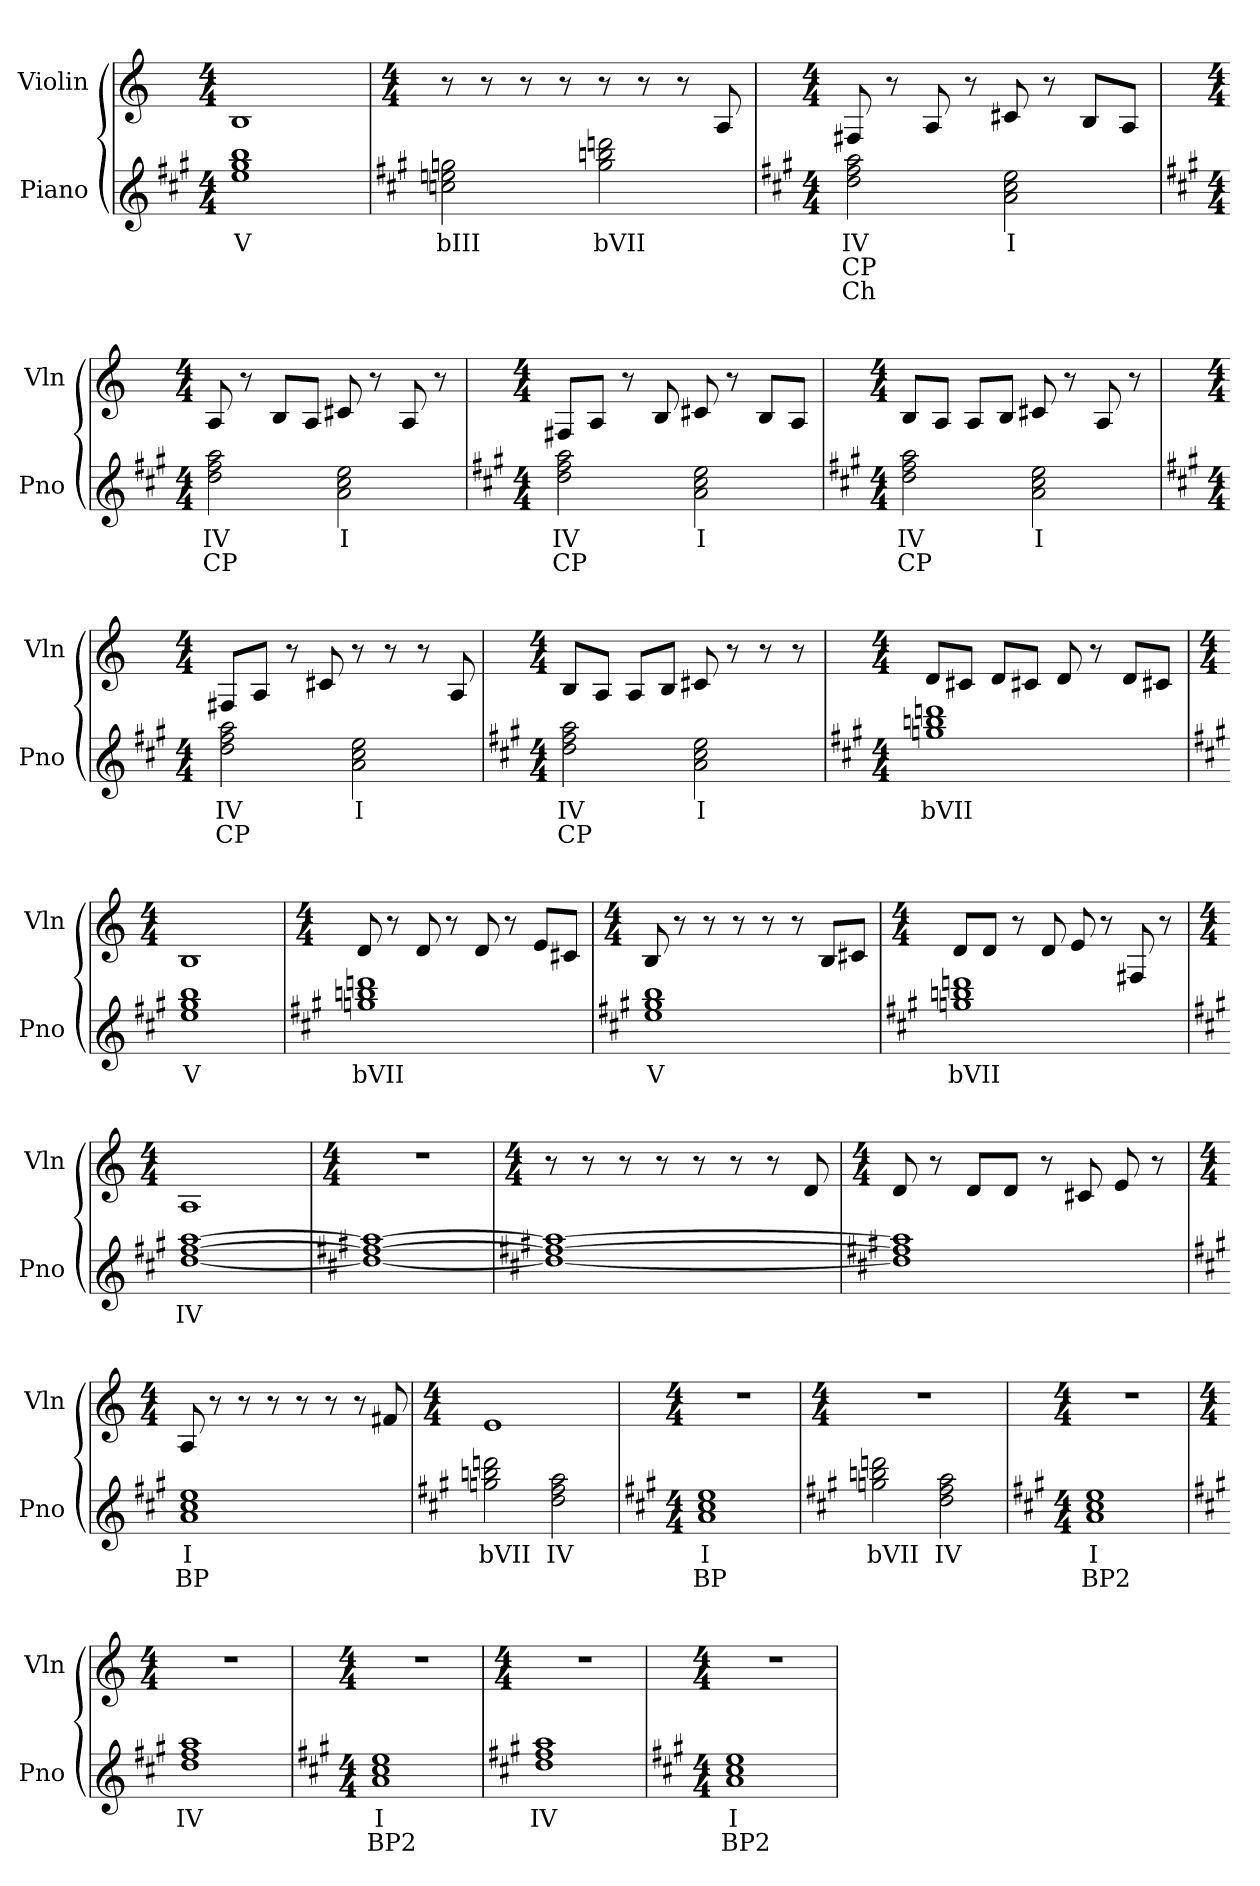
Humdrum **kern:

**kern	**text	**text	**text	**kern
*part2	*part2	*part2	*part2	*part1
*staff2	*staff2	*staff2	*staff2	*staff1
*I"Piano	*	*	*	*I"Violin
*I'Pno	*	*	*	*I'Vln
*k[f#c#g#]	*	*	*	*
*A:	*	*	*	*
*M4/4	*	*	*	*M4/4
=	=	=	=	=
1ee 1gg# 1bb	V	.	.	1B
=	=	=	=	=
*k[f#c#g#]	*	*	*	*
*A:	*	*	*	*
*	*	*	*	*M4/4
2ccn 2een 2ggn	bIII	.	.	8r
.	.	.	.	8r
.	.	.	.	8r
.	.	.	.	8r
2gg 2bbn 2dddn	bVII	.	.	8r
.	.	.	.	8r
.	.	.	.	8r
.	.	.	.	8A
=	=	=	=	=
*k[f#c#g#]	*	*	*	*
*A:	*	*	*	*
*M4/4	*	*	*	*M4/4
2dd 2ff# 2aa	IV	CP	Ch	8F#X
.	.	.	.	8r
.	.	.	.	8A
.	.	.	.	8r
2a 2cc# 2ee	I	.	.	8c#X
.	.	.	.	8r
.	.	.	.	8BL
.	.	.	.	8AJ
=	=	=	=	=
*k[f#c#g#]	*	*	*	*
*A:	*	*	*	*
*M4/4	*	*	*	*M4/4
2dd 2ff# 2aa	IV	CP	.	8A
.	.	.	.	8r
.	.	.	.	8BL
.	.	.	.	8AJ
2a 2cc# 2ee	I	.	.	8c#X
.	.	.	.	8r
.	.	.	.	8A
.	.	.	.	8r
=	=	=	=	=
*k[f#c#g#]	*	*	*	*
*A:	*	*	*	*
*M4/4	*	*	*	*M4/4
2dd 2ff# 2aa	IV	CP	.	8F#XL
.	.	.	.	8AJ
.	.	.	.	8r
.	.	.	.	8B
2a 2cc# 2ee	I	.	.	8c#X
.	.	.	.	8r
.	.	.	.	8BL
.	.	.	.	8AJ
=	=	=	=	=
*k[f#c#g#]	*	*	*	*
*A:	*	*	*	*
*M4/4	*	*	*	*M4/4
2dd 2ff# 2aa	IV	CP	.	8BL
.	.	.	.	8AJ
.	.	.	.	8AL
.	.	.	.	8BJ
2a 2cc# 2ee	I	.	.	8c#X
.	.	.	.	8r
.	.	.	.	8A
.	.	.	.	8r
=	=	=	=	=
*k[f#c#g#]	*	*	*	*
*A:	*	*	*	*
*M4/4	*	*	*	*M4/4
2dd 2ff# 2aa	IV	CP	.	8F#XL
.	.	.	.	8AJ
.	.	.	.	8r
.	.	.	.	8c#X
2a 2cc# 2ee	I	.	.	8r
.	.	.	.	8r
.	.	.	.	8r
.	.	.	.	8A
=	=	=	=	=
*k[f#c#g#]	*	*	*	*
*A:	*	*	*	*
*M4/4	*	*	*	*M4/4
2dd 2ff# 2aa	IV	CP	.	8BL
.	.	.	.	8AJ
.	.	.	.	8AL
.	.	.	.	8BJ
2a 2cc# 2ee	I	.	.	8c#X
.	.	.	.	8r
.	.	.	.	8r
.	.	.	.	8r
=	=	=	=	=
*k[f#c#g#]	*	*	*	*
*A:	*	*	*	*
*M4/4	*	*	*	*M4/4
1ggn 1bbn 1dddn	bVII	.	.	8dL
.	.	.	.	8c#XJ
.	.	.	.	8dL
.	.	.	.	8c#XJ
.	.	.	.	8d
.	.	.	.	8r
.	.	.	.	8dL
.	.	.	.	8c#XJ
=	=	=	=	=
*k[f#c#g#]	*	*	*	*
*A:	*	*	*	*
*	*	*	*	*M4/4
1ee 1gg# 1bb	V	.	.	1B
=	=	=	=	=
*k[f#c#g#]	*	*	*	*
*A:	*	*	*	*
*	*	*	*	*M4/4
1ggn 1bbn 1dddn	bVII	.	.	8d
.	.	.	.	8r
.	.	.	.	8d
.	.	.	.	8r
.	.	.	.	8d
.	.	.	.	8r
.	.	.	.	8eL
.	.	.	.	8c#XJ
=	=	=	=	=
*k[f#c#g#]	*	*	*	*
*A:	*	*	*	*
*	*	*	*	*M4/4
1ee 1gg# 1bb	V	.	.	8B
.	.	.	.	8r
.	.	.	.	8r
.	.	.	.	8r
.	.	.	.	8r
.	.	.	.	8r
.	.	.	.	8BL
.	.	.	.	8c#XJ
=	=	=	=	=
*k[f#c#g#]	*	*	*	*
*A:	*	*	*	*
*	*	*	*	*M4/4
1ggn 1bbn 1dddn	bVII	.	.	8dL
.	.	.	.	8dJ
.	.	.	.	8r
.	.	.	.	8d
.	.	.	.	8e
.	.	.	.	8r
.	.	.	.	8F#X
.	.	.	.	8r
=	=	=	=	=
*k[f#c#g#]	*	*	*	*
*A:	*	*	*	*
*	*	*	*	*M4/4
[1dd [1ff# [1aa	IV	.	.	1A
=	=	=	=	=
*k[f#c#g#]	*	*	*	*
*A:	*	*	*	*
*	*	*	*	*M4/4
1dd_ 1ff#_ 1aa_	.	.	.	1r
=	=	=	=	=
*k[f#c#g#]	*	*	*	*
*A:	*	*	*	*
*	*	*	*	*M4/4
1dd_ 1ff#_ 1aa_	.	.	.	8r
.	.	.	.	8r
.	.	.	.	8r
.	.	.	.	8r
.	.	.	.	8r
.	.	.	.	8r
.	.	.	.	8r
.	.	.	.	8d
=	=	=	=	=
*k[f#c#g#]	*	*	*	*
*A:	*	*	*	*
*	*	*	*	*M4/4
1dd] 1ff#] 1aa]	.	.	.	8d
.	.	.	.	8r
.	.	.	.	8dL
.	.	.	.	8dJ
.	.	.	.	8r
.	.	.	.	8c#X
.	.	.	.	8e
.	.	.	.	8r
=	=	=	=	=
*k[f#c#g#]	*	*	*	*
*A:	*	*	*	*
*	*	*	*	*M4/4
1a 1cc# 1ee	I	BP	.	8A
.	.	.	.	8r
.	.	.	.	8r
.	.	.	.	8r
.	.	.	.	8r
.	.	.	.	8r
.	.	.	.	8r
.	.	.	.	8f#X
=	=	=	=	=
*k[f#c#g#]	*	*	*	*
*A:	*	*	*	*
*	*	*	*	*M4/4
2ggn 2bbn 2dddn	bVII	.	.	1e
2dd 2ff# 2aa	IV	.	.	.
=	=	=	=	=
*k[f#c#g#]	*	*	*	*
*A:	*	*	*	*
*M4/4	*	*	*	*M4/4
1a 1cc# 1ee	I	BP	.	1r
=	=	=	=	=
*k[f#c#g#]	*	*	*	*
*A:	*	*	*	*
*	*	*	*	*M4/4
2ggn 2bbn 2dddn	bVII	.	.	1r
2dd 2ff# 2aa	IV	.	.	.
=	=	=	=	=
*k[f#c#g#]	*	*	*	*
*A:	*	*	*	*
*M4/4	*	*	*	*M4/4
1a 1cc# 1ee	I	BP2	.	1r
=	=	=	=	=
*k[f#c#g#]	*	*	*	*
*A:	*	*	*	*
*	*	*	*	*M4/4
1dd 1ff# 1aa	IV	.	.	1r
=	=	=	=	=
*k[f#c#g#]	*	*	*	*
*A:	*	*	*	*
*M4/4	*	*	*	*M4/4
1a 1cc# 1ee	I	BP2	.	1r
=	=	=	=	=
*k[f#c#g#]	*	*	*	*
*A:	*	*	*	*
*	*	*	*	*M4/4
1dd 1ff# 1aa	IV	.	.	1r
=	=	=	=	=
*k[f#c#g#]	*	*	*	*
*A:	*	*	*	*
*M4/4	*	*	*	*M4/4
1a 1cc# 1ee	I	BP2	.	1r
=	=	=	=	=
*-	*-	*-	*-	*-
